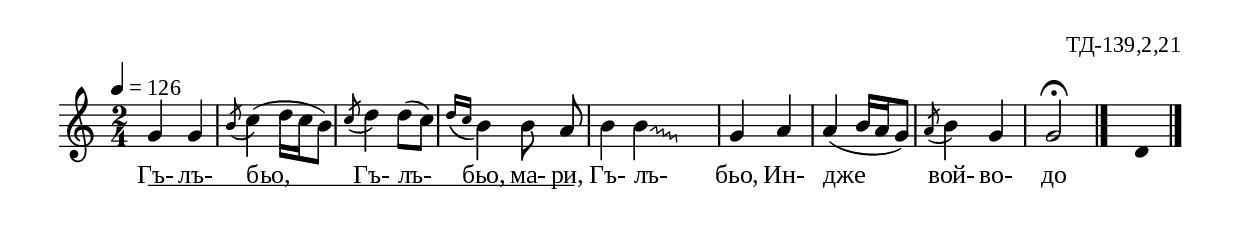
%{
kav_139_2_21
%}

\include "td-preamble.ly"

\score {
\relative c'' {
 \tempo 4 = 126
 \time 2/4
g4 g | \acciaccatura b8 c4( d16[ c b8]) | \acciaccatura c8 d4 d8( c) | 
\acciaccatura { d16[ c] } b4 b8\noBeam a | 
\override Glissando #'style = #'zigzag
\set Score.measureLength = #(ly:make-moment 3 4)
b4 \noteFi b\glissando \hideNotes f \unHideNotes   | 
\set Score.measureLength = #(ly:make-moment 2 4)
g a | a( b16[a g8]) |
\acciaccatura a8 b4 g | g2\fermata
 \bar "|." 
 s4 \fixB d
 \bar "|." 
}
\addlyrics { Гъ- \startTextSpan лъ- бьо,  Гъ- лъ- бьо,  ма- ри, \stopTextSpan 
Гъ- лъ- " " бьо, Ин- дже вой- во- до }
%
\layout {
  indent = #0
  line-width = 190\mm
  ragged-right=##f
\context {
      \Lyrics
      \consists "Text_spanner_engraver"
      \override TextSpanner #'direction = #DOWN
      \override TextSpanner #'style = #'line    
      \override TextSpanner #'outside-staff-priority = ##f
      \override TextSpanner #'padding = #0.2 % sets the distance of the line from the lyrics
      \override TextSpanner #'bound-details =
      #`((left . ((Y . 0)
                  (padding . 0)
                  (attach-dir . ,LEFT)))
         (left-broken . ((end-on-note . #t)))
         (right . ((Y . 0)
                   (padding . 0)
                   (attach-dir . ,RIGHT))))
    }
  
}
%
\midi { 
	\context {
		\Score
		tempoWholesPerMinute = #(ly:make-moment 126 4)
		}
	}
}
%
\header{
  opus = "ТД-139,2,21"
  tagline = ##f
}


